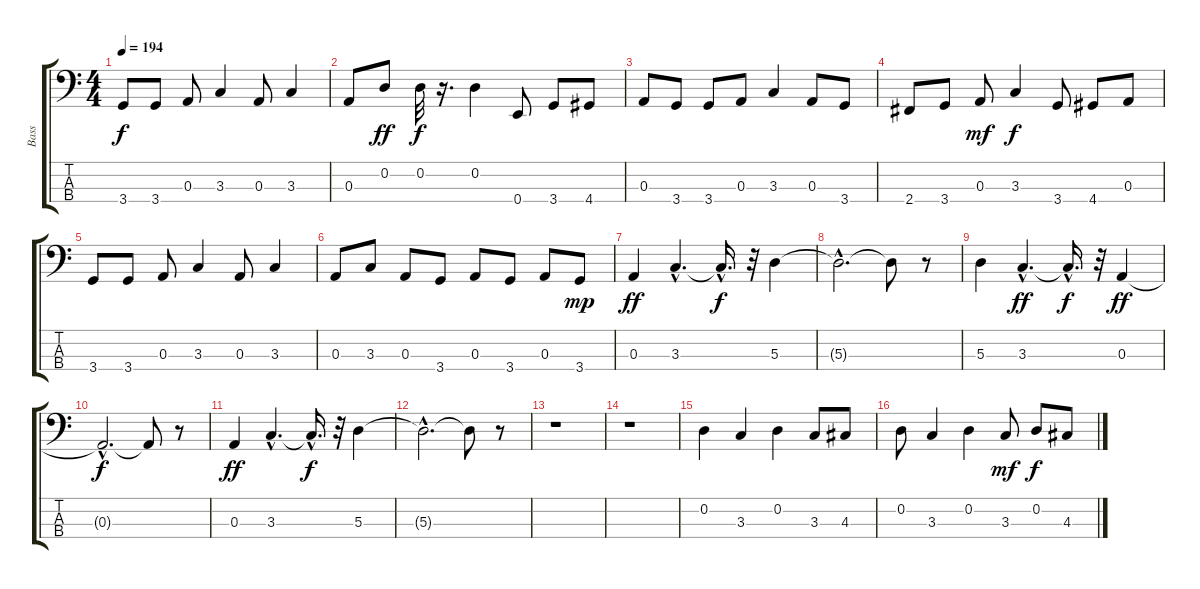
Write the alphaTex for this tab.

\track ("Bass" "Bass") {instrument electricbassfinger}
\staff {score tabs}
\tuning (G2 D2 A1 E1) {hide}
\ts (4 4)
\tempo 194
\clef f4
\ks c
3.4.8{dy f} 3.4.8 0.3.8 3.3.4 0.3.8 3.3.4 |
0.3.8 0.2.8{dy ff} 0.2.32{dy f} r.16{d} 0.2.4 0.4.8 3.4.8 4.4.8 |
0.3.8 3.4.8 3.4.8 0.3.8 3.3.4 0.3.8 3.4.8 |
2.4.8 3.4.8 0.3.8{dy mf} 3.3.4{dy f} 3.4.8 4.4.8 0.3.8 |
3.4.8 3.4.8 0.3.8 3.3.4 0.3.8 3.3.4 |
0.3.8 3.3.8 0.3.8 3.4.8 0.3.8 3.4.8 0.3.8 3.4.8{dy mp} |
0.3.4{dy ff} 3.3{hac}.4{d} 3.3{hac t}.16{d dy f} r.32 5.3.4 |
5.3{hac t}.2{d} 5.3{t}.8 r.8 |
5.3.4 3.3{hac}.4{d dy ff} 3.3{hac t}.16{d dy f} r.32 0.3.4{dy ff} |
0.3{hac t}.2{d dy f} 0.3{t}.8 r.8 |
0.3.4{dy ff} 3.3{hac}.4{d} 3.3{hac t}.16{d dy f} r.32 5.3.4 |
5.3{hac t}.2{d} 5.3{t}.8 r.8 |
r.1 |
r.1 |
0.2.4 3.3.4 0.2.4 3.3.8 4.3.8 |
0.2.8 3.3.4 0.2.4 3.3.8{dy mf} 0.2.8{dy f} 4.3.8
